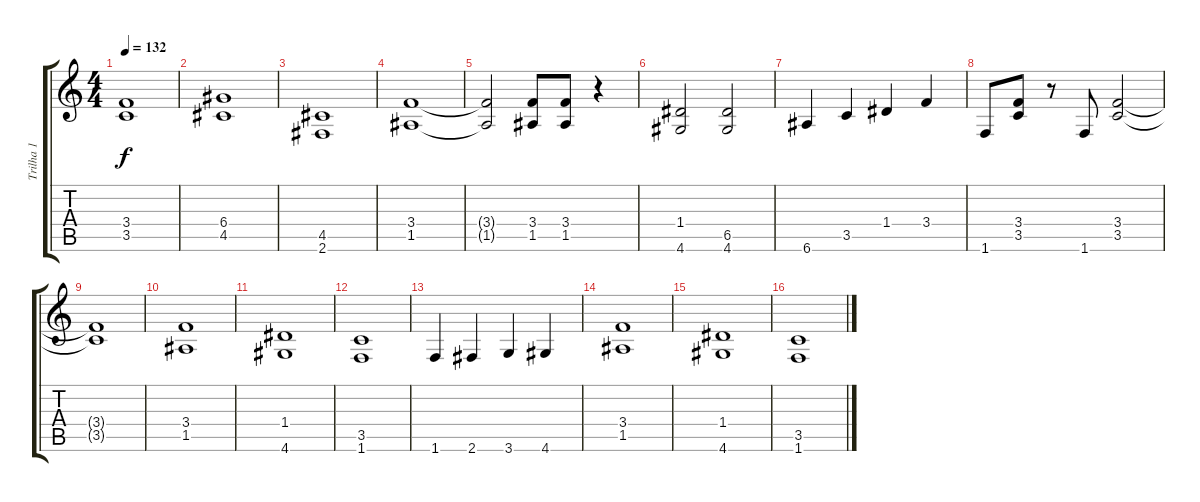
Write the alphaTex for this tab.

\track ("Trilha 1" "Trilha 1") {instrument acousticguitarsteel}
\staff {score tabs}
\tuning (E4 B3 G3 D3 A2 E2) {hide}
\ts (4 4)
\tempo 132
\clef g2
\ks c
(3.4{t} 3.5{t}).1{dy f} |
(6.4 4.5).1 |
(4.5 2.6).1 |
(3.4 1.5).1 |
(3.4{t} 1.5{t}).2 (3.4 1.5).8 (3.4 1.5).8 r.4 |
(1.4 4.6).2 (6.5 4.6).2 |
6.6.4 3.5.4 1.4.4 3.4.4 |
1.6.8 (3.4 3.5).8 r.8 1.6.8 (3.4 3.5).2 |
(3.4{t} 3.5{t}).1 |
(3.4 1.5).1 |
(1.4 4.6).1 |
(3.5 1.6).1 |
1.6.4 2.6.4 3.6.4 4.6.4 |
(3.4 1.5).1 |
(1.4 4.6).1 |
(3.5 1.6).1
